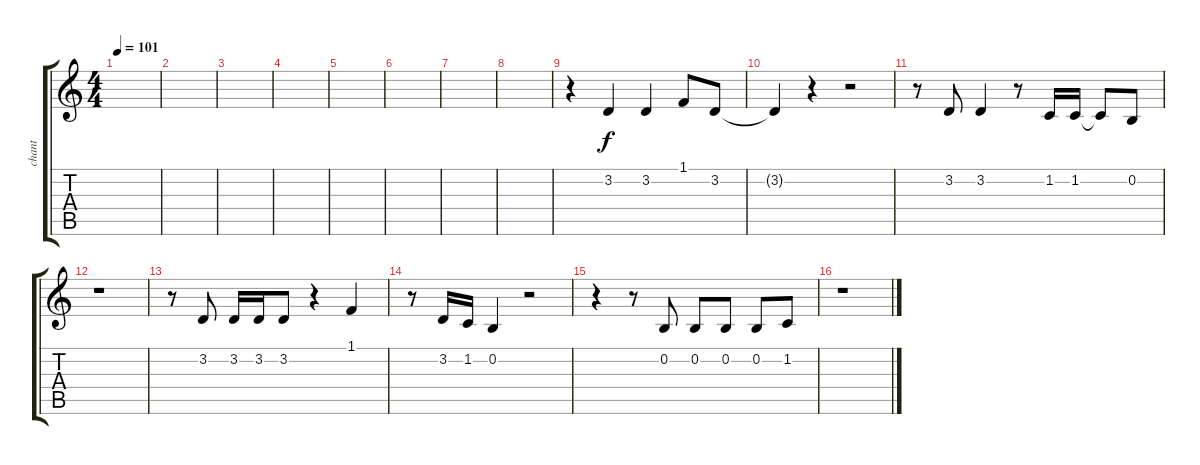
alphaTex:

\track ("chant" "chant") {instrument orchestralharp}
\staff {score tabs}
\tuning (E4 B3 G3 D3 A2 E2) {hide}
\ts (4 4)
\tempo 101
\clef g2
\ks c
|
|
|
|
|
|
|
|
r.4 3.2.4 3.2.4 1.1.8 3.2.8 |
3.2{t}.4 r.4 r.2 |
r.8 3.2.8 3.2.4 r.8 1.2.16 1.2.16 1.2{t}.8 0.2.8 |
r.1 |
r.8 3.2.8 3.2.16 3.2.16 3.2.8 r.4 1.1.4 |
r.8 3.2.16 1.2.16 0.2.4 r.2 |
r.4 r.8 0.2.8 0.2.8 0.2.8 0.2.8 1.2.8 |
r.1
